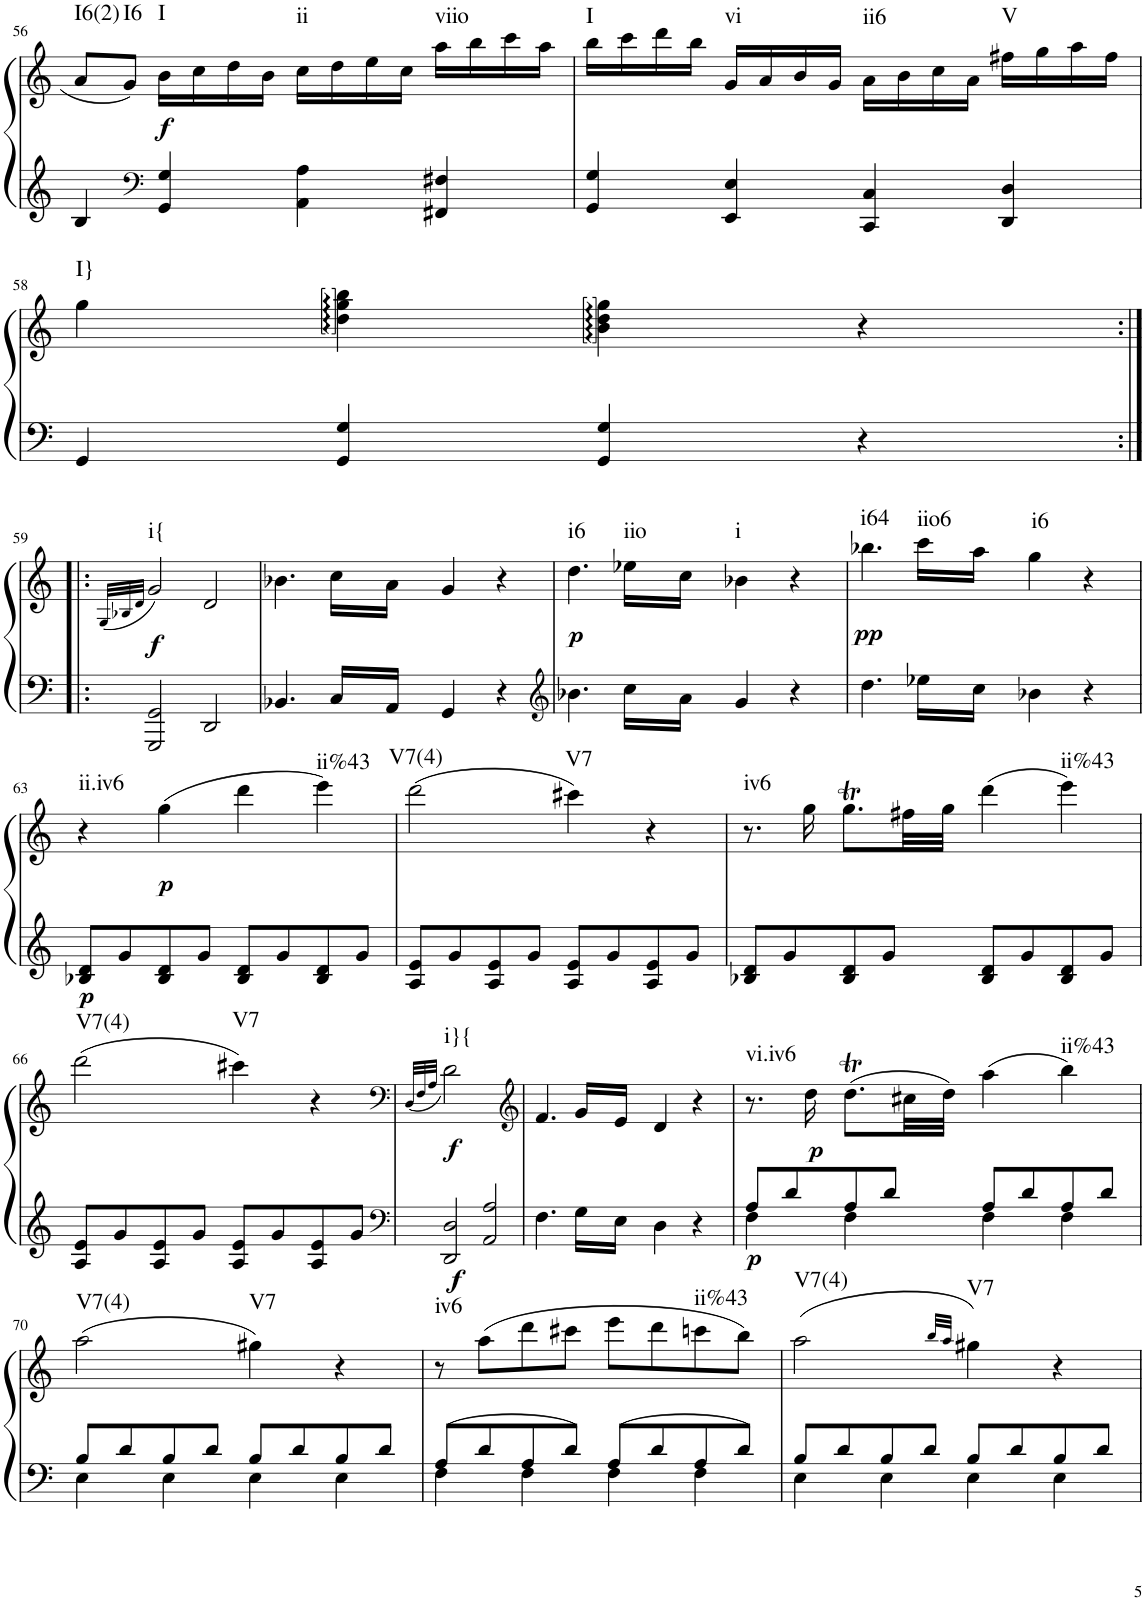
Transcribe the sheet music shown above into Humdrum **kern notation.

**kern	**kern	**dynam	**harte
*part1	*part1	*part1	*part1
*staff2	*staff1	*staff1/2	*
*I"Klavier linke Hand	*	*	*
!!LO:PB:g=z
*clefG2	*clefG2	*	*
*k[]	*k[]	*	*
*M4/4	*M4/4	*	*
=56	=56	=56	=56
!	!	!	!LO:H:kt=I6(2)
4B/	8a/L	.	N
!	!	!	!LO:H:kt=I6
.	8g/J	.	N
*clefF4	*	*	*
!	!	!LO:DY:b	!LO:H:kt=I
4GG/ 4G/	16b\LL	f	N
.	16cc\	.	.
.	16dd\	.	.
.	16b\JJ	.	.
!	!	!	!LO:H:kt=ii
4AA\ 4A\	16cc\LL	.	N
.	16dd\	.	.
.	16ee\	.	.
.	16cc\JJ	.	.
!	!	!	!LO:H:kt=viio
4FF#X/ 4F#X/	16aa\LL	.	N
.	16bb\	.	.
.	16ccc\	.	.
.	16aa\JJ	.	.
=57	=57	=57	=57
!	!	!	!LO:H:kt=I
4GG/ 4G/	16bb\LL	.	N
.	16ccc\	.	.
.	16ddd\	.	.
.	16bb\JJ	.	.
!	!	!	!LO:H:kt=vi
4EE/ 4E/	16g/LL	.	N
.	16a/	.	.
.	16b/	.	.
.	16g/JJ	.	.
!	!	!	!LO:H:kt=ii6
4CC/ 4C/	16a\LL	.	N
.	16b\	.	.
.	16cc\	.	.
.	16a\JJ	.	.
!	!	!	!LO:H:kt=V
4DD/ 4D/	16ff#X\LL	.	N
.	16gg\	.	.
.	16aa\	.	.
.	16ff#\JJ	.	.
!!LO:LB:g=z
=58	=58	=58	=58
!	!	!	!LO:H:kt=I}
4GG/	4gg\	.	N
4GG/ 4G/	4dd\ 4gg\ 4bb\	.	.
4GG/ 4G/	4b\ 4dd\ 4gg\	.	.
4r	4r	.	.
!!LO:LB:g=z
=59:|!|:	=59:|!|:	=59:|!|:	=59:|!|:
.	(32qG/LLL	.	.
.	32qB-X/	.	.
.	32qd/JJJ	.	.
!	!	!LO:DY:b	!LO:H:kt=i{
2GGG/ 2GG/	2g/)	f	N
2DD/	2d/	.	.
=60	=60	=60	=60
4.BB-X/	4.b-X\	.	.
16C/LL	16cc\LL	.	.
16AA/JJ	16a\JJ	.	.
4GG/	4g/	.	.
4r	4r	.	.
=61	=61	=61	=61
*clefG2	*	*	*
!	!	!LO:DY:b	!LO:H:kt=i6
4.b-X\	4.dd\	p	N
!	!	!	!LO:H:kt=iio
16cc\LL	16ee-X\LL	.	N
16a\JJ	16cc\JJ	.	.
!	!	!	!LO:H:kt=i
4g/	4b-X\	.	N
4r	4r	.	.
=62	=62	=62	=62
!	!	!LO:DY:b	!LO:H:kt=i64
4.dd\	4.bb-X\	pp	N
!	!	!	!LO:H:kt=iio6
16ee-X\LL	16ccc\LL	.	N
16cc\JJ	16aa\JJ	.	.
!	!	!	!LO:H:kt=i6
4b-X\	4gg\	.	N
4r	4r	.	.
!!LO:LB:g=z
=63	=63	=63	=63
!	!	!LO:DY:b=2	!LO:H:kt=ii.iv6
8B-X/ 8d/L	4r	p	N
8g/	.	.	.
!	!	!LO:DY:b	!
8B-/ 8d/	(4gg\	p	.
8g/J	.	.	.
8B-/ 8d/L	4ddd\	.	.
8g/	.	.	.
!	!	!	!LO:H:kt=ii%43
8B-/ 8d/	4eee\)	.	N
8g/J	.	.	.
=64	=64	=64	=64
!	!	!	!LO:H:kt=V7(4)
8A/ 8e/L	(2ddd\	.	N
8g/	.	.	.
8A/ 8e/	.	.	.
8g/J	.	.	.
!	!	!	!LO:H:kt=V7
8A/ 8e/L	4ccc#X\)	.	N
8g/	.	.	.
8A/ 8e/	4r	.	.
8g/J	.	.	.
=65	=65	=65	=65
!	!	!	!LO:H:kt=iv6
8B-X/ 8d/L	8.r	.	N
8g/	.	.	.
.	16gg\	.	.
8B-/ 8d/	8.ggT\L	.	.
8g/J	.	.	.
.	32ff#X\LL	.	.
.	32gg\JJJ	.	.
8B-/ 8d/L	(4ddd\	.	.
8g/	.	.	.
!	!	!	!LO:H:kt=ii%43
8B-/ 8d/	4eee\)	.	N
8g/J	.	.	.
!!LO:LB:g=z
=66	=66	=66	=66
!	!	!	!LO:H:kt=V7(4)
8A/ 8e/L	(2ddd\	.	N
8g/	.	.	.
8A/ 8e/	.	.	.
8g/J	.	.	.
!	!	!	!LO:H:kt=V7
8A/ 8e/L	4ccc#X\)	.	N
8g/	.	.	.
8A/ 8e/	4r	.	.
8g/J	.	.	.
=67	=67	=67	=67
*clefF4	*clefF4	*	*
.	(32qD/LLL	.	.
.	32qF/	.	.
.	32qA/JJJ	.	.
*^	*	*	*
!	!	!	!LO:DY:b=2	!
!	!	!	!LO:DY:n=1:b	!LO:H:kt=i}{
2ryy	2DD/ 2D/	2d\)	f f	N
2A/	2AA/	2ryy	.	.
*v	*v	*	*	*
=68	=68	=68	=68
*	*clefG2	*	*
4.F\	4.f/	.	.
16G\LL	16g/LL	.	.
16E\JJ	16e/JJ	.	.
4D\	4d/	.	.
4r	4r	.	.
=69	=69	=69	=69
*^	*	*	*
!	!	!	!LO:DY:b=2	!LO:H:kt=vi.iv6
8A/L	4F\	8.r	p	N
8d/	.	.	.	.
!	!	!	!LO:DY:b	!
.	.	16dd\	p	.
8A/	4F\	(8.ddT\L	.	.
8d/J	.	.	.	.
.	.	32cc#X\LL	.	.
.	.	32dd\JJJ)	.	.
8A/L	4F\	(4aa\	.	.
8d/	.	.	.	.
!	!	!	!	!LO:H:kt=ii%43
8A/	4F\	4bb\)	.	N
8d/J	.	.	.	.
!!LO:LB:g=z
=70	=70	=70	=70	=70
!	!	!	!	!LO:H:kt=V7(4)
8B/L	4E\	(2aa\	.	N
8d/	.	.	.	.
8B/	4E\	.	.	.
8d/J	.	.	.	.
!	!	!	!	!LO:H:kt=V7
8B/L	4E\	4gg#X\)	.	N
8d/	.	.	.	.
8B/	4E\	4r	.	.
8d/J	.	.	.	.
=71	=71	=71	=71	=71
!	!	!	!	!LO:H:kt=iv6
8A/L	4F\	8r	.	N
8d/	.	(8aa\L	.	.
8A/	4F\	8ddd\	.	.
8d/J	.	8ccc#X\J	.	.
8A/L	4F\	8eee\L	.	.
8d/	.	8ddd\	.	.
!	!	!	!	!LO:H:kt=ii%43
8A/	4F\	8cccn\	.	N
8d/J	.	8bb\J)	.	.
=72	=72	=72	=72	=72
!	!	!	!	!LO:H:kt=V7(4)
8B/L	4E\	(2aa\	.	N
8d/	.	.	.	.
8B/	4E\	.	.	.
8d/J	.	.	.	.
.	.	32qbb/LLL	.	.
.	.	32qaa/JJJ	.	.
!	!	!	!	!LO:H:kt=V7
8B/L	4E\	4gg#X\)	.	N
8d/	.	.	.	.
8B/	4E\	4r	.	.
8d/J	.	.	.	.
*v	*v	*	*	*
=	=	=	=
*-	*-	*-	*-
